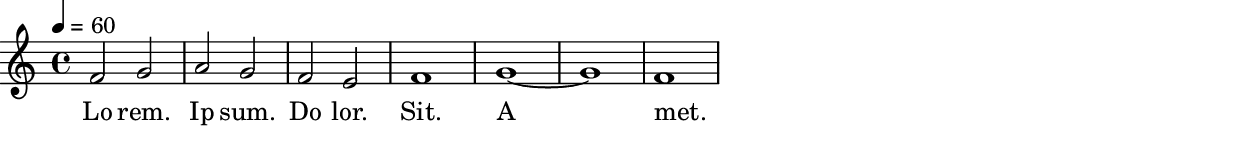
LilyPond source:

%% Generated by lilypond-book
%% Options: [exampleindent=10.16\mm,indent=0\mm,line-width=160\mm,paper-height=845.047\pt,paper-width=597.508\pt,papersize='(cons (* 597.508 pt) (* 845.047 pt))]
\include "lilypond-book-preamble.ly"


% ****************************************************************
% Start cut-&-pastable-section
% ****************************************************************

#(ly:set-option 'eps-box-padding 3.000000)



\paper {
  #(set-paper-size '(cons (* 597.508 pt) (* 845.047 pt)))
  indent = 0\mm
  line-width = 160\mm
  % offset the left padding, also add 1mm as lilypond creates cropped
  % images with a little space on the right
  line-width = #(- line-width (* mm  3.000000) (* mm 1))
}

\layout {
  
}




% ****************************************************************
% ly snippet:
% ****************************************************************
\sourcefilename "out-www/recovered/lyric-repeat-count-midi.ly"
\sourcefileline 0
% Lily was here -- automatically converted by midi2ly.py from out-www/lyric-repeat-count.midi
\version "2.14.0"

\layout {
  \context {
    \Voice
    \remove Note_heads_engraver
    \consists Completion_heads_engraver
    \remove Rest_engraver
    \consists Completion_rest_engraver
  }
}

% included from ./out-www/lyric-repeat-count.header
\header {
texidoc=""
options=""
}
% end

trackAchannelA = {
  
  % [TEXT_EVENT] creator: 
  
  % [TEXT_EVENT] LilyPond 2.25.80              
  
  \time 4/4
  
  \tempo 4 = 60
  \skip 1*7 
}

trackA = <<
  \context Voice = voiceA \trackAchannelA
>>


trackBchannelA = {
  \skip 1*7 
}

trackBchannelB = \relative c {
  f'2 g 
  | % 2
  a g 
  | % 3
  f e 
  | % 4
  f1 
  | % 5
  g\breve f1 
  | % 8
  
}

trackB = <<
  \context Voice = voiceA \trackBchannelA
  \context Voice = voiceB \trackBchannelB
>>


trackCchannelA = \lyricmode {
  "Lo"2 "rem." 
  | % 2
  "Ip" "sum." 
  | % 3
  "Do" "lor." 
  | % 4
  "Sit."1 
  | % 5
  "A"\breve "met."4 " "2. 
  | % 8
  
}

trackC = <<
  \context Lyrics = voiceA \trackCchannelA
>>


\score {
  <<
    \context Staff=trackB \trackA
    \context Staff=trackB \trackB
    \context Lyrics=trackC \trackC
  >>
  \layout {}
  \midi {}
}



% ****************************************************************
% end ly snippet
% ****************************************************************
